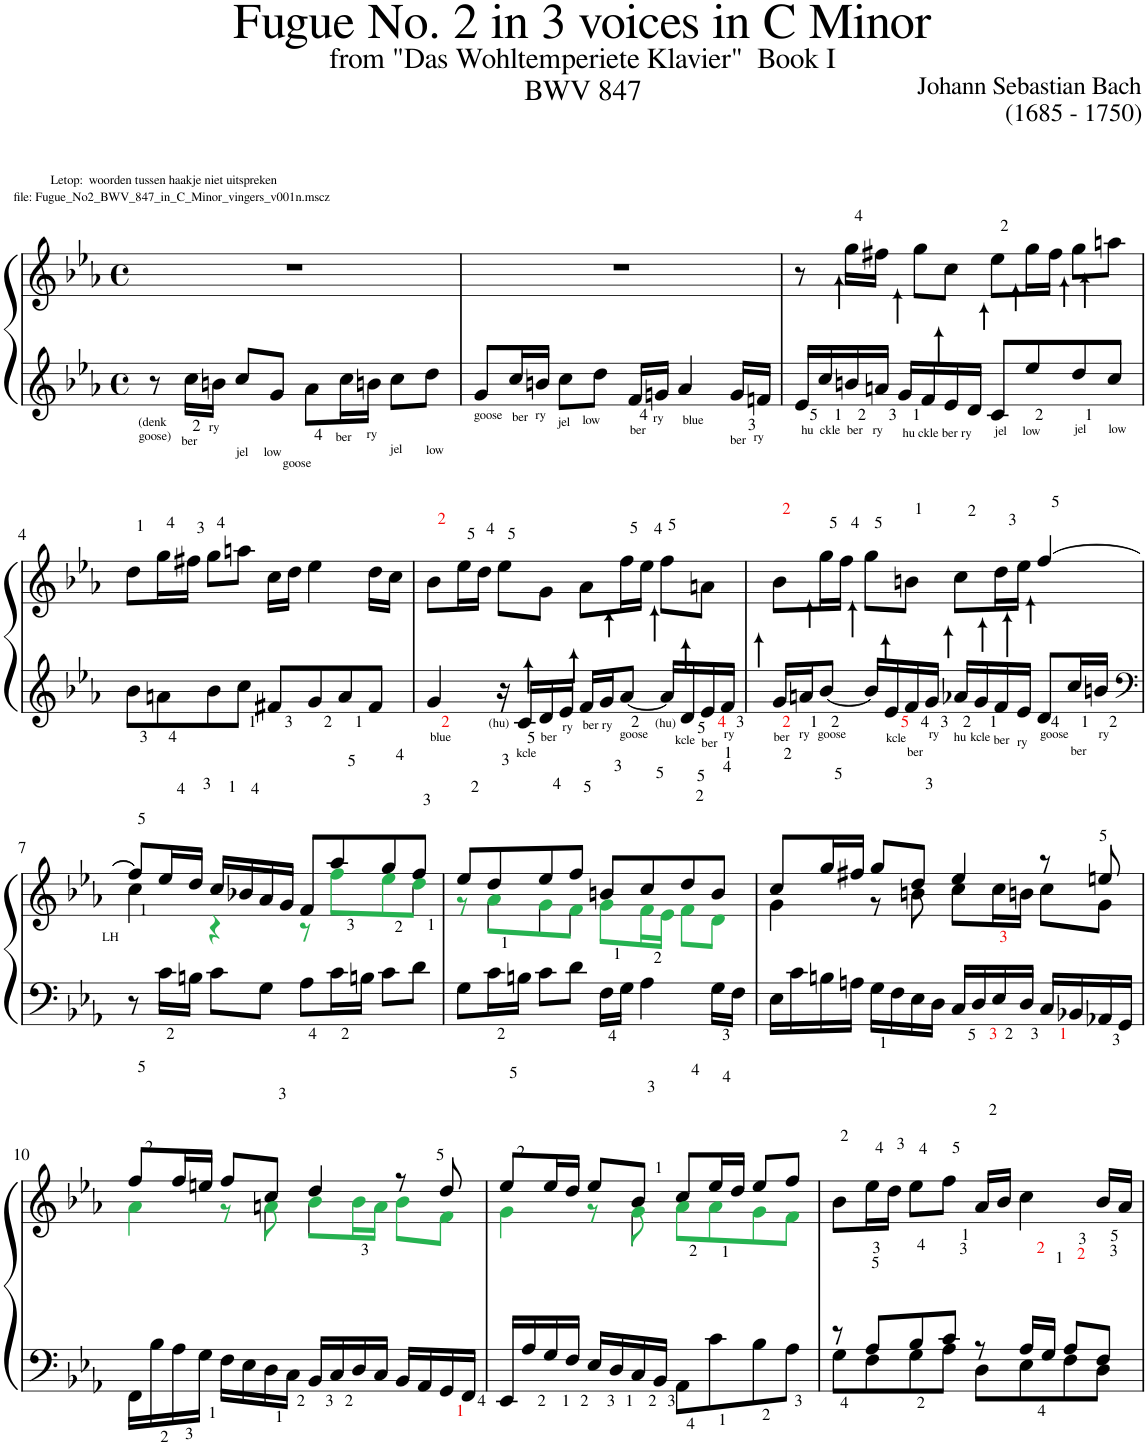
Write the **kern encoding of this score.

**kern	**kern
*part1	*part1
*staff2	*staff1
*I"Piano	*
*I'Pno.	*
*clefG2	*clefG2
*k[b-e-a-]	*k[b-e-a-]
*M4/4	*M4/4
*met(c)	*met(c)
=1	=1
!	!LO:TX:a:t=file&colon; Fugue_No2_BWV_847_in_C_Minor_vingers_v001n.mscz
!	!LO:TX:a:t=Letop&colon;  woorden tussen haakje niet uitspreken
!LO:TX:b:t=(denk	!
!LO:TX:b:t=goose)	!
8r	1r
!LO:TX:b:t=ber	!
16cc\LL	.
!LO:TX:b:t=ry	!
16bn\JJ	.
!LO:TX:b:t=jel	!
8cc/L	.
!LO:TX:b:t=low	!
8g/J	.
!LO:TX:b:t=goose	!
8a-\L	.
!LO:TX:b:t=ber	!
16cc\L	.
!LO:TX:b:t=ry	!
16bn\JJ	.
!LO:TX:b:t=jel	!
8cc\L	.
!LO:TX:b:t=low	!
8dd\J	.
=2	=2
!LO:TX:b:t=goose	!
8g/L	1r
!LO:TX:b:t=ber	!
16cc/L	.
!LO:TX:b:t=ry	!
16bn/JJ	.
!LO:TX:b:t=jel	!
8cc\L	.
!LO:TX:b:t=low	!
8dd\J	.
!LO:TX:b:t=ber	!
16f/LL	.
!LO:TX:b:t=ry	!
16gn/JJ	.
!LO:TX:b:t=blue	!
4a-/	.
!LO:TX:b:t=ber	!
16g/LL	.
!LO:TX:b:t=ry	!
16fn/JJ	.
=3	=3
!LO:TX:b:t=hu  ckle  ber   ry	!
16e-/LL	8r
16cc/	.
16bn/	16gg\LL
16an/JJ	16ff#X\JJ
!LO:TX:b:t=hu ckle ber ry	!
16g/LL	8gg\L
16f/	.
16e-/	8cc\J
16d/JJ	.
!LO:TX:b:t=jel     low	!
8c/L	8ee-\L
8ee-/	16gg\L
.	16ff#\JJ
!LO:TX:b:t=jel       low	!
8dd/	8gg\L
8cc/J	8aan\J
!!LO:LB:g=z
=4	=4
8b-\L	8dd\L
8an\	16gg\L
.	16ff#X\JJ
8b-\	8gg\L
8cc\J	8aan\J
8f#X/L	16cc\LL
.	16dd\JJ
8g/	4ee-\
8a/	.
8f#/J	16dd\LL
.	16cc\JJ
=5	=5
!LO:TX:b:t=blue	!
4g/	8b-\L
.	16ee-\L
.	16dd\JJ
!LO:TX:b:t=(hu)	!
16r	8ee-\L
!LO:TX:b:t=kcle	!
16c/LL	.
!LO:TX:b:t=ber	!
16d/	8g\J
!LO:TX:b:t=ry	!
16e-/JJ	.
!LO:TX:b:t=ber ry	!
16f/LL	8a-\L
16g/J	.
!LO:TX:b:t=goose	!
[8a-/J	16ff\L
.	16ee-\JJ
!LO:TX:b:t=(hu)	!
16a-/LL]	8ff\L
!LO:TX:b:t=kcle	!
16d/	.
!LO:TX:b:t=ber	!
16e-/	8an\J
!LO:TX:b:t=ry	!
16f/JJ	.
=6	=6
!LO:TX:b:t=ber	!
16g/LL	8b-\L
!LO:TX:b:t=ry	!
16an/J	.
!LO:TX:b:t=goose	!
[8b-/J	16gg\L
.	16ff\JJ
16b-/LL]	8gg\L
!LO:TX:b:t=kcle	!
16e-/	.
!LO:TX:b:t=ber	!
16f/	8bn\J
!LO:TX:b:t=ry	!
16g/JJ	.
!LO:TX:b:t=hu	!
16a-X/LL	8cc\L
!LO:TX:b:t=kcle	!
16g/	.
!LO:TX:b:t=ber	!
16f/	16dd\L
!LO:TX:b:t=ry	!
16e-/JJ	16ee-\JJ
!LO:TX:b:t=goose	!
8d/L	[4ff/
!LO:TX:b:t=ber	!
16cc/L	.
!LO:TX:b:t=ry	!
16bn/JJ	.
!!LO:LB:g=z
=7	=7
*clefF4	*
*	*^
!	!LO:TX:b:t=LH	!
8r	8ff/L]	4cc<\
16c\LL	16ee-/L	.
16Bn\JJ	16dd/JJ	.
8c\L	16cc/LL	4r
.	16b-X/	.
8G\J	16a-/	.
.	16g/JJ	.
8A-\L	8f/L	8r
16c\L	8aa-/	8ffi\L
16Bn\JJ	.	.
8c\L	8gg/	8ee-i\
8d\J	8ff/J	8ddi\J
=8	=8	=8
8G\L	8ee-/L	8r
16c\L	8dd/	8a-i\L
16Bn\JJ	.	.
8c\L	8ee-/	8gi\
8d\J	8ff/J	8fi\J
16F\LL	8bn/L	8gi\L
16G\JJ	.	.
4A-\	8cc/	16fi\L
.	.	16e-i\JJ
.	8dd/	8fi\L
16G\LL	8b/J	8di\J
16F\JJ	.	.
=9	=9	=9
16E-\LL	8cc/L	4g\
16c\	.	.
16Bn\	16gg/L	.
16An\JJ	16ff#X/JJ	.
16G\LL	8gg/L	8r
16F\	.	.
16E-\	8dd/J	8bn\
16D\JJ	.	.
16C/LL	4ee-/	8cc\L
16D/	.	.
16E-/	.	16cc\L
16D/JJ	.	16bn\JJ
16C/LL	8r	8cc\L
16BB-X/	.	.
16AA-X/	8een/	8g\J
16GG/JJ	.	.
!!LO:LB:g=z	!!
=10	=10	=10
16FF\LL	8ff/L	4a-i\
16B-\	.	.
16A-\	16ff/L	.
16G\JJ	16een/JJ	.
16F\LL	8ff/L	8r
16E-\	.	.
16D\	8cc/J	8ani\
16C\JJ	.	.
16BB-/LL	4dd/	8b-i\L
16C/	.	.
16D/	.	16b-i\L
16C/JJ	.	16ai\JJ
16BB-/LL	8r	8b-i\L
16AA-/	.	.
16GG/	8dd/	8fi\J
16FF/JJ	.	.
=11	=11	=11
16EE-/LL	8ee-/L	4gi\
16A-/	.	.
16G/	16ee-/L	.
16F/JJ	16dd/JJ	.
16E-/LL	8ee-/L	8r
16D/	.	.
16C/	8b-/J	8gi\
16BB-/JJ	.	.
8AA-\L	8cc/L	8a-i\L
8c\	16ee-/L	8a-i\
.	16dd/JJ	.
8B-\	8ee-/L	8gi\
8A-\J	8ff/J	8fi\J
*	*v	*v
=12	=12
*^	*
8r	8G\L	8b-\L
8A-/L	8F\	16ee-\L
.	.	16dd\JJ
8B-/	8G\	8ee-\L
8c/J	8A-\J	8ff\J
8r	8D\L	16a-/LL
.	.	16b-/JJ
16A-/LL	8E-\	4cc\
16G/JJ	.	.
8A-/L	8F\	.
8F/J	8D\J	16b-/LL
.	.	16a-/JJ
*v	*v	*
=	=
*-	*-
